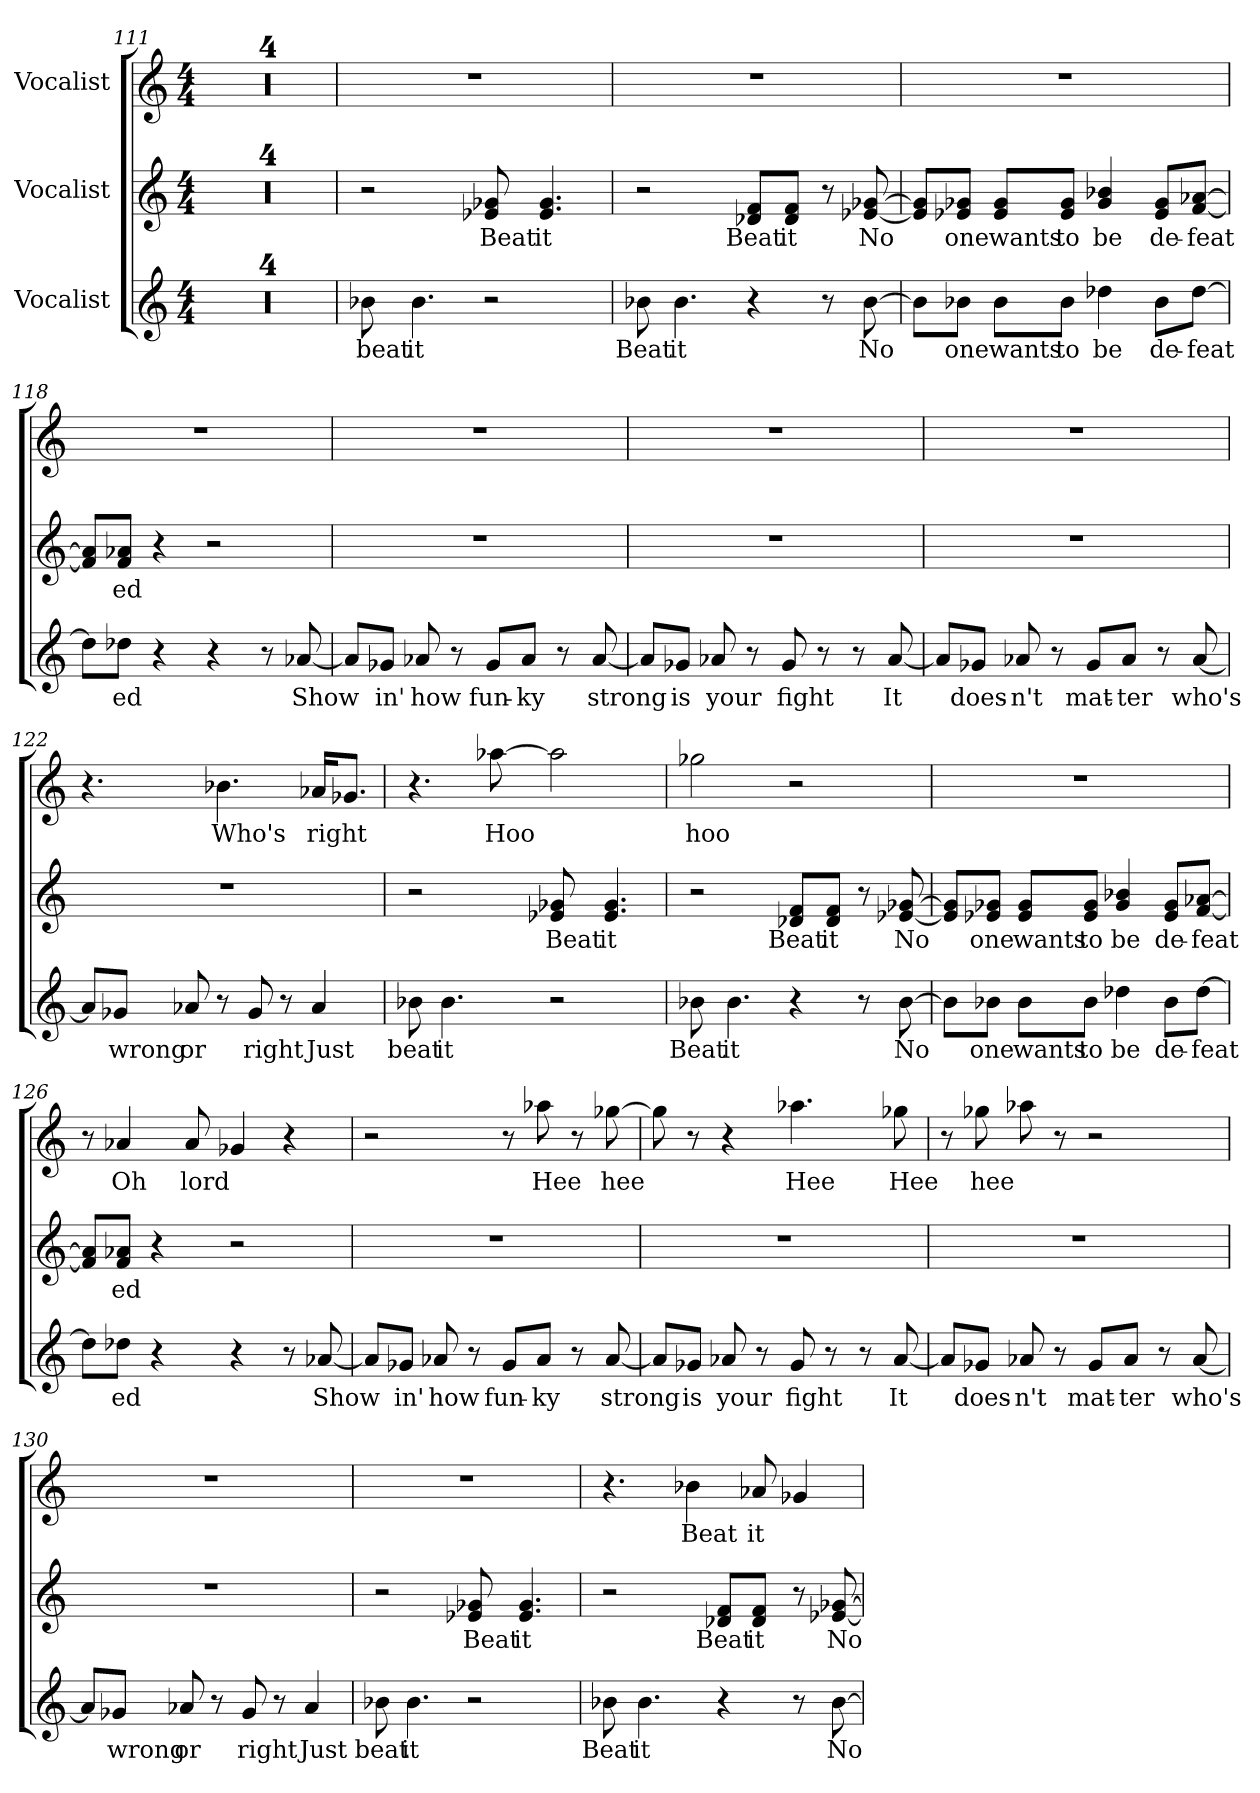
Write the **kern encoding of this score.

**kern	**text	**kern	**text	**kern	**text
*part3	*part3	*part2	*part2	*part1	*part1
*staff3	*staff3	*staff2	*staff2	*staff1	*staff1
*I"Vocalist	*	*I"Vocalist	*	*I"Vocalist	*
*clefG2	*	*clefG2	*	*clefG2	*
*M4/4	*	*M4/4	*	*M4/4	*
=111	=111	=111	=111	=111	=111
1r	.	1r	.	1r	.
=112	=112	=112	=112	=112	=112
1r	.	1r	.	1r	.
=113	=113	=113	=113	=113	=113
1r	.	1r	.	1r	.
=114	=114	=114	=114	=114	=114
1r	.	1r	.	1r	.
=115	=115	=115	=115	=115	=115
8b-X	beat	2r	.	1r	.
4.b-	it	.	.	.	.
2r	.	8e-X 8g-X	Beat	.	.
.	.	4.e- 4.g-	it	.	.
=116	=116	=116	=116	=116	=116
8b-X	Beat	2r	.	1r	.
4.b-	it	.	.	.	.
4r	.	8d-X/ 8f/L	Beat	.	.
.	.	8d-/ 8f/J	it	.	.
8r	.	8r	.	.	.
[8b-	No	[8e-X [8g-X	No	.	.
=117	=117	=117	=117	=117	=117
8b-\L]	_	8e-]/ 8g-]/L	_	1r	.
8b-X\J	one	8e-X/ 8g-X/J	one	.	.
8b-\L	wants	8e-/ 8g-/L	wants	.	.
8b-\J	to	8e-/ 8g-/J	to	.	.
4dd-X	be	4g- 4b-X	be	.	.
8b-\L	de-	8e-/ 8g-/L	de-	.	.
[8dd-\J	-feat	[8f/ [8a-X/J	-feat-	.	.
=118	=118	=118	=118	=118	=118
8dd-\L]	_	8f]/ 8a-]/L	_	1r	.
8dd-X\J	ed	8f/ 8a-X/J	-ed	.	.
4r	.	4r	.	.	.
4r	.	2r	.	.	.
8r	.	.	.	.	.
[8a-X	Show	.	.	.	.
=119	=119	=119	=119	=119	=119
8a-/L]	_	1r	.	1r	.
8g-X/J	in'	.	.	.	.
8a-X	how	.	.	.	.
8r	.	.	.	.	.
8g-/L	fun-	.	.	.	.
8a-/J	-ky	.	.	.	.
8r	.	.	.	.	.
[8a-	strong	.	.	.	.
=120	=120	=120	=120	=120	=120
8a-/L]	_	1r	.	1r	.
8g-X/J	is	.	.	.	.
8a-X	your	.	.	.	.
8r	.	.	.	.	.
8g-	fight	.	.	.	.
8r	.	.	.	.	.
8r	.	.	.	.	.
[8a-	It	.	.	.	.
=121	=121	=121	=121	=121	=121
8a-/L]	_	1r	.	1r	.
8g-X/J	does-	.	.	.	.
8a-X	-n't	.	.	.	.
8r	.	.	.	.	.
8g-/L	mat-	.	.	.	.
8a-/J	-ter	.	.	.	.
8r	.	.	.	.	.
[8a-	who's	.	.	.	.
=122	=122	=122	=122	=122	=122
8a-/L]	_	1r	.	4.r	.
8g-X/J	wrong	.	.	.	.
8a-X	or	.	.	.	.
8r	.	.	.	4.b-X	Who's
8g-	right	.	.	.	.
8r	.	.	.	.	.
4a-	Just	.	.	16a-X/KL	right
.	.	.	.	8.g-X/J	_
=123	=123	=123	=123	=123	=123
8b-X	beat	2r	.	4.r	.
4.b-	it	.	.	.	.
.	.	.	.	[8aa-X	Hoo
2r	.	8e-X 8g-X	Beat	2aa-]	_
.	.	4.e- 4.g-	it	.	.
=124	=124	=124	=124	=124	=124
8b-X	Beat	2r	.	2gg-X	hoo
4.b-	it	.	.	.	.
4r	.	8d-X/ 8f/L	Beat	2r	.
.	.	8d-/ 8f/J	it	.	.
8r	.	8r	.	.	.
[8b-	No	[8e-X [8g-X	No	.	.
=125	=125	=125	=125	=125	=125
8b-\L]	_	8e-]/ 8g-]/L	_	1r	.
8b-X\J	one	8e-X/ 8g-X/J	one	.	.
8b-\L	wants	8e-/ 8g-/L	wants	.	.
8b-\J	to	8e-/ 8g-/J	to	.	.
4dd-X	be	4g- 4b-X	be	.	.
8b-\L	de-	8e-/ 8g-/L	de-	.	.
[8dd-\J	-feat	[8f/ [8a-X/J	-feat-	.	.
=126	=126	=126	=126	=126	=126
8dd-\L]	_	8f]/ 8a-]/L	_	8r	.
8dd-X\J	ed	8f/ 8a-X/J	-ed	4a-X	Oh
4r	.	4r	.	.	.
.	.	.	.	8a-	lord
4r	.	2r	.	4g-X	_
8r	.	.	.	4r	.
[8a-X	Show	.	.	.	.
=127	=127	=127	=127	=127	=127
8a-/L]	_	1r	.	2r	.
8g-X/J	in'	.	.	.	.
8a-X	how	.	.	.	.
8r	.	.	.	.	.
8g-/L	fun-	.	.	8r	.
8a-/J	-ky	.	.	8aa-X	Hee
8r	.	.	.	8r	.
[8a-	strong	.	.	[8gg-X	hee
=128	=128	=128	=128	=128	=128
8a-/L]	_	1r	.	8gg-]	_
8g-X/J	is	.	.	8r	.
8a-X	your	.	.	4r	.
8r	.	.	.	.	.
8g-	fight	.	.	4.aa-X	Hee
8r	.	.	.	.	.
8r	.	.	.	.	.
[8a-	It	.	.	8gg-X	Hee
=129	=129	=129	=129	=129	=129
8a-/L]	_	1r	.	8r	.
8g-X/J	does-	.	.	8gg-X	hee
8a-X	-n't	.	.	8aa-X	_
8r	.	.	.	8r	.
8g-/L	mat-	.	.	2r	.
8a-/J	-ter	.	.	.	.
8r	.	.	.	.	.
[8a-	who's	.	.	.	.
=130	=130	=130	=130	=130	=130
8a-/L]	_	1r	.	1r	.
8g-X/J	wrong	.	.	.	.
8a-X	or	.	.	.	.
8r	.	.	.	.	.
8g-	right	.	.	.	.
8r	.	.	.	.	.
4a-	Just	.	.	.	.
=131	=131	=131	=131	=131	=131
8b-X	beat	2r	.	1r	.
4.b-	it	.	.	.	.
2r	.	8e-X 8g-X	Beat	.	.
.	.	4.e- 4.g-	it	.	.
=132	=132	=132	=132	=132	=132
8b-X	Beat	2r	.	4.r	.
4.b-	it	.	.	.	.
.	.	.	.	4b-X	Beat
4r	.	8d-X/ 8f/L	Beat	.	.
.	.	8d-/ 8f/J	it	8a-X	it
8r	.	8r	.	4g-X	_
[8b-	No	[8e-X [8g-X	No	.	.
=	=	=	=	=	=
*-	*-	*-	*-	*-	*-
